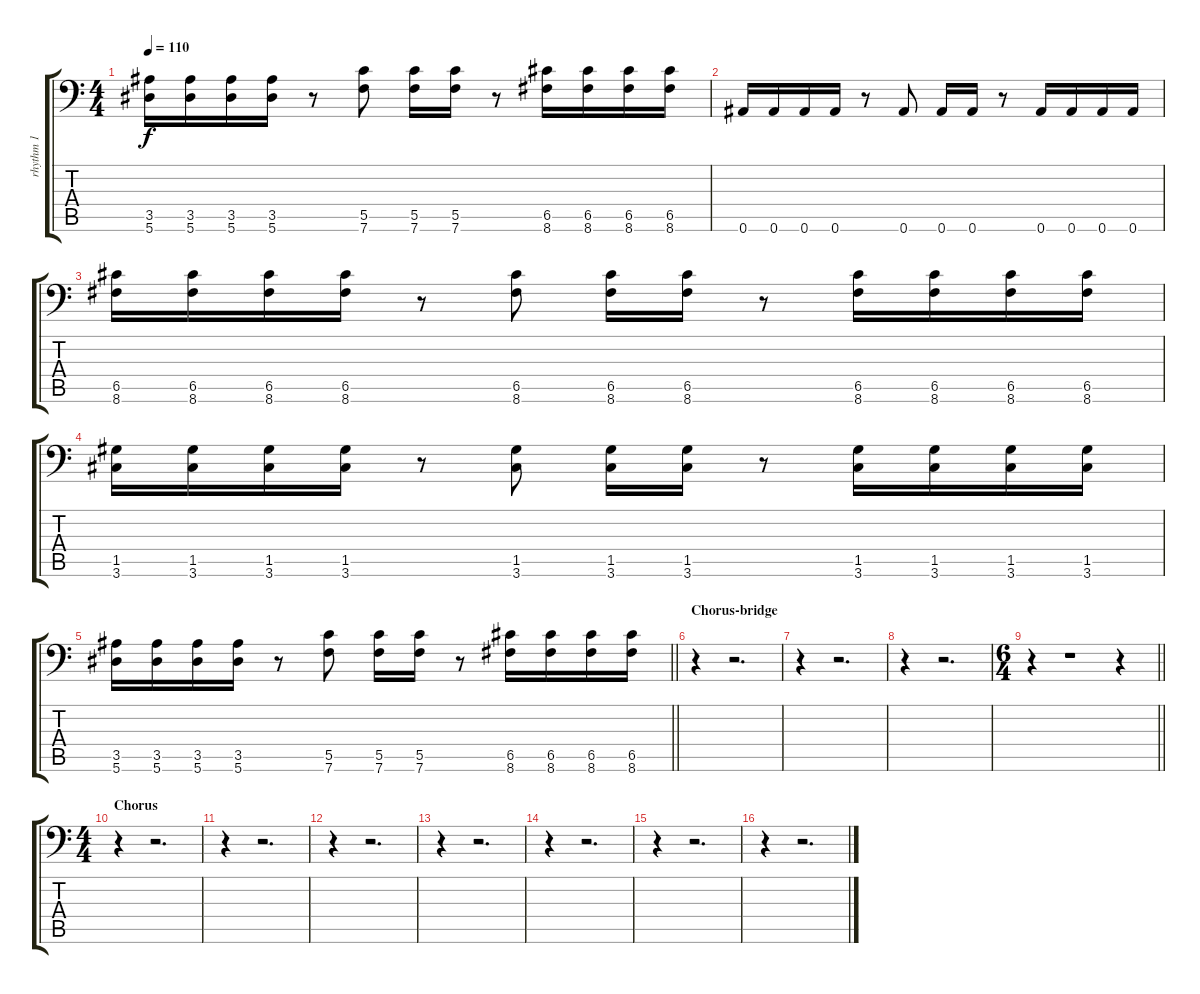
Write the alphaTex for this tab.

\track ("rhythm 1" "rhythm 1") {instrument distortionguitar}
\staff {score tabs}
\tuning (D4 A3 F3 C3 G2 Bb1) {hide}
\ts (4 4)
\tempo 110
\clef f4
\ks c
(3.5 5.6).16{dy f} (3.5 5.6).16 (3.5 5.6).16 (3.5 5.6).16 r.8 (5.5 7.6).8 (5.5 7.6).16 (5.5 7.6).16 r.8 (6.5 8.6).16 (6.5 8.6).16 (6.5 8.6).16 (6.5 8.6).16 |
0.6.16 0.6.16 0.6.16 0.6.16 r.8 0.6.8 0.6.16 0.6.16 r.8 0.6.16 0.6.16 0.6.16 0.6.16 |
(6.5 8.6).16 (6.5 8.6).16 (6.5 8.6).16 (6.5 8.6).16 r.8 (6.5 8.6).8 (6.5 8.6).16 (6.5 8.6).16 r.8 (6.5 8.6).16 (6.5 8.6).16 (6.5 8.6).16 (6.5 8.6).16 |
(1.5 3.6).16 (1.5 3.6).16 (1.5 3.6).16 (1.5 3.6).16 r.8 (1.5 3.6).8 (1.5 3.6).16 (1.5 3.6).16 r.8 (1.5 3.6).16 (1.5 3.6).16 (1.5 3.6).16 (1.5 3.6).16 |
\barLineRight lightlight
(3.5 5.6).16 (3.5 5.6).16 (3.5 5.6).16 (3.5 5.6).16 r.8 (5.5 7.6).8 (5.5 7.6).16 (5.5 7.6).16 r.8 (6.5 8.6).16 (6.5 8.6).16 (6.5 8.6).16 (6.5 8.6).16 |
\section ("" "Chorus-bridge")
r.4 r.2{d} |
r.4 r.2{d} |
r.4 r.2{d} |
\ts (6 4)
\barLineRight lightlight
r.4 r.1 r.4 |
\ts (4 4)
\section ("" "Chorus")
r.4 r.2{d} |
r.4 r.2{d} |
r.4 r.2{d} |
r.4 r.2{d} |
r.4 r.2{d} |
r.4 r.2{d} |
r.4 r.2{d}
